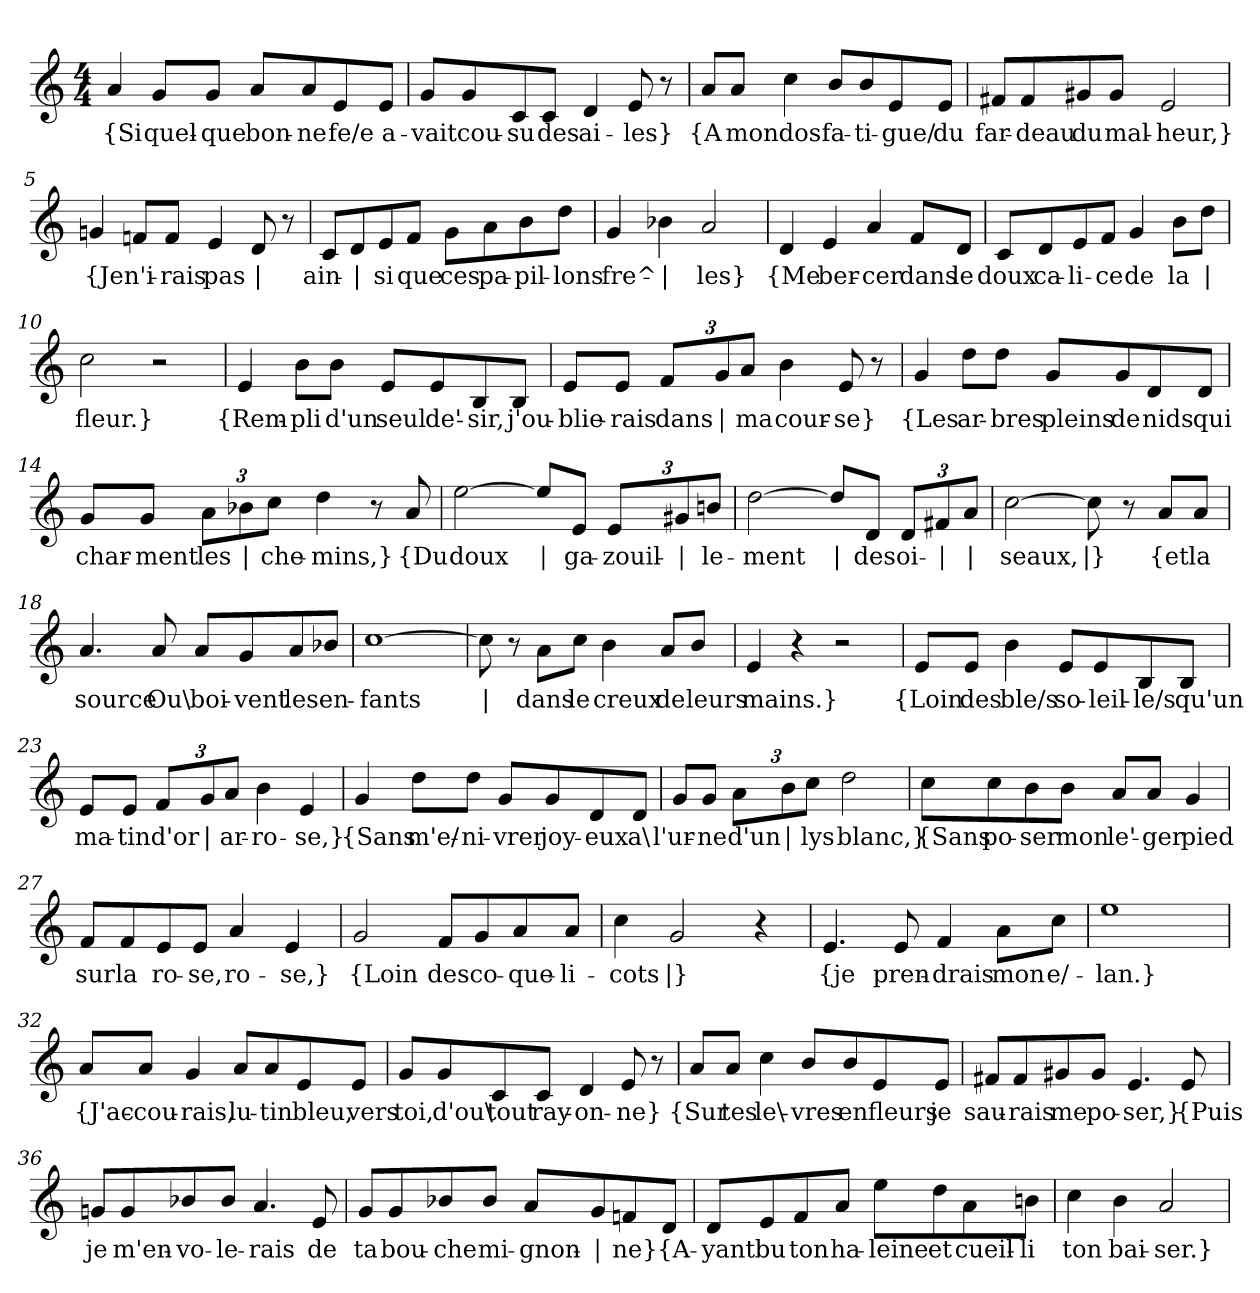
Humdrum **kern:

**kern	**text
*part1	*part1
*staff1	*staff1
*clefG2	*
*k[]	*
*M4/4	*
=1	=1
!	!LO:LY:b
4a/	{Si
!	!LO:LY:b
8g/L	quel-
!	!LO:LY:b
8g/J	-que
!	!LO:LY:b
8a/L	bon-
!	!LO:LY:b
8a/	-ne
!	!LO:LY:b
8e/	fe/e
!	!LO:LY:b
8e/J	a-
=2	=2
!	!LO:LY:b
8g/L	-vait
!	!LO:LY:b
8g/	cou-
!	!LO:LY:b
8c/	-su
!	!LO:LY:b
8c/J	des
!	!LO:LY:b
4d/	ai-
!	!LO:LY:b
8e/	-les}
8r	.
=3	=3
!	!LO:LY:b
8a/L	{A
!	!LO:LY:b
8a/J	mon
!	!LO:LY:b
4cc\	dos
!	!LO:LY:b
8b/L	fa-
!	!LO:LY:b
8b/	-ti-
!	!LO:LY:b
8e/	-gue/
!	!LO:LY:b
8e/J	du
!!LO:LB:g=z
=4	=4
!	!LO:LY:b
8f#X/L	far-
!	!LO:LY:b
8f#/	-deau
!	!LO:LY:b
8g#X/	du
!	!LO:LY:b
8g#/J	mal-
!	!LO:LY:b
2e/	-heur,}
=5	=5
!	!LO:LY:b
4gn/	{Je
!	!LO:LY:b
8fn/L	n'i-
!	!LO:LY:b
8f/J	-rais
!	!LO:LY:b
4e/	pas
!	!LO:LY:b
8d/	|
8r	.
=6	=6
!	!LO:LY:b
8c/L	ain-
!	!LO:LY:b
8d/	|
!	!LO:LY:b
8e/	-si
!	!LO:LY:b
8f/J	que
!	!LO:LY:b
8g\L	ces
!	!LO:LY:b
8a\	pa-
!	!LO:LY:b
8b\	-pil-
!	!LO:LY:b
8dd\J	-lons
=7	=7
!	!LO:LY:b
4g/	fre^-
!	!LO:LY:b
4b-X\	|
!	!LO:LY:b
2a/	-les}
!!LO:LB:g=z
=8	=8
!	!LO:LY:b
4d/	{Me
!	!LO:LY:b
4e/	ber-
!	!LO:LY:b
4a/	-cer
!	!LO:LY:b
8f/L	dans
!	!LO:LY:b
8d/J	le
=9	=9
!	!LO:LY:b
8c/L	doux
!	!LO:LY:b
8d/	ca-
!	!LO:LY:b
8e/	-li-
!	!LO:LY:b
8f/J	-ce
!	!LO:LY:b
4g/	de
!	!LO:LY:b
8b\L	la
!	!LO:LY:b
8dd\J	|
=10	=10
!	!LO:LY:b
2cc\	fleur.}
2r	.
=11	=11
!	!LO:LY:b
4e/	{Rem-
!	!LO:LY:b
8b\L	-pli
!	!LO:LY:b
8b\J	d'un
!	!LO:LY:b
8e/L	seul
!	!LO:LY:b
8e/	de'-
!	!LO:LY:b
8B/	-sir,
!	!LO:LY:b
8B/J	j'ou-
!!LO:LB:g=z
=12	=12
!	!LO:LY:b
8e/L	-blie-
!	!LO:LY:b
8e/J	-rais
*Xbrackettup	*
!	!LO:LY:b
12f/L	dans
!	!LO:LY:b
12g/	|
!	!LO:LY:b
12a/J	ma
!	!LO:LY:b
4b\	cour-
!	!LO:LY:b
8e/	-se}
8r	.
=13	=13
!	!LO:LY:b
4g/	{Les
!	!LO:LY:b
8dd\L	ar-
!	!LO:LY:b
8dd\J	-bres
!	!LO:LY:b
8g/L	pleins
!	!LO:LY:b
8g/	de
!	!LO:LY:b
8d/	nids
!	!LO:LY:b
8d/J	qui
=14	=14
!	!LO:LY:b
8g/L	char-
!	!LO:LY:b
8g/J	-ment
!	!LO:LY:b
12a\L	les
!	!LO:LY:b
12b-X\	|
!	!LO:LY:b
12cc\J	che-
!	!LO:LY:b
4dd\	-mins,}
8r	.
!	!LO:LY:b
8a/	{Du
!!LO:LB:g=z
=15	=15
!	!LO:LY:b
[2ee\	doux
!	!LO:LY:b
8ee/L]	|
!	!LO:LY:b
8e/J	ga-
!	!LO:LY:b
12e/L	-zouil-
!	!LO:LY:b
12g#X/	|
!	!LO:LY:b
12bn/J	-le-
=16	=16
!	!LO:LY:b
[2dd\	-ment
!	!LO:LY:b
8dd/L]	|
!	!LO:LY:b
8d/J	des
!	!LO:LY:b
12d/L	oi-
!	!LO:LY:b
12f#X/	|
!	!LO:LY:b
12a/J	|
=17	=17
!	!LO:LY:b
[2cc\	-seaux,
!	!LO:LY:b
8cc\]	|}
8r	.
!	!LO:LY:b
8a/L	{et
!	!LO:LY:b
8a/J	la
=18	=18
!	!LO:LY:b
4.a/	source
!	!LO:LY:b
8a/	Ou\
!	!LO:LY:b
8a/L	boi-
!	!LO:LY:b
8g/	-vent
!	!LO:LY:b
8a/	les
!	!LO:LY:b
8b-X/J	en-
=19	=19
!	!LO:LY:b
[1cc	-fants
!!LO:LB:g=z
=20	=20
!	!LO:LY:b
8cc\]	|
8r	.
!	!LO:LY:b
8a\L	dans
!	!LO:LY:b
8cc\J	le
!	!LO:LY:b
4b\	creux
!	!LO:LY:b
8a/L	de
!	!LO:LY:b
8b/J	leurs
=21	=21
!	!LO:LY:b
4e/	mains.}
4r	.
2r	.
=22	=22
!	!LO:LY:b
8e/L	{Loin
!	!LO:LY:b
8e/J	des
!	!LO:LY:b
4b\	ble/s
!	!LO:LY:b
8e/L	so-
!	!LO:LY:b
8e/	-leil-
!	!LO:LY:b
8B/	-le/s
!	!LO:LY:b
8B/J	qu'un
=23	=23
!	!LO:LY:b
8e/L	ma-
!	!LO:LY:b
8e/J	-tin
!	!LO:LY:b
12f/L	d'or
!	!LO:LY:b
12g/	|
!	!LO:LY:b
12a/J	ar-
!	!LO:LY:b
4b\	-ro-
!	!LO:LY:b
4e/	se,}
!!LO:LB:g=z
=24	=24
!	!LO:LY:b
4g/	{Sans
!	!LO:LY:b
8dd\L	m'e/-
!	!LO:LY:b
8dd\J	-ni-
!	!LO:LY:b
8g/L	-vrer
!	!LO:LY:b
8g/	joy-
!	!LO:LY:b
8d/	-eux
!	!LO:LY:b
8d/J	a\
=25	=25
!	!LO:LY:b
8g/L	l'ur-
!	!LO:LY:b
8g/J	-ne
!	!LO:LY:b
12a\L	d'un
!	!LO:LY:b
12b\	|
!	!LO:LY:b
12cc\J	lys
!	!LO:LY:b
2dd\	blanc,}
=26	=26
!	!LO:LY:b
8cc\L	{Sans
!	!LO:LY:b
8cc\	po-
!	!LO:LY:b
8b\	-ser
!	!LO:LY:b
8b\J	mon
!	!LO:LY:b
8a/L	le'-
!	!LO:LY:b
8a/J	-ger
!	!LO:LY:b
4g/	pied
!!LO:LB:g=z
=27	=27
!	!LO:LY:b
8f/L	sur
!	!LO:LY:b
8f/	la
!	!LO:LY:b
8e/	ro-
!	!LO:LY:b
8e/J	-se,
!	!LO:LY:b
4a/	ro-
!	!LO:LY:b
4e/	-se,}
=28	=28
!	!LO:LY:b
2g/	{Loin
!	!LO:LY:b
8f/L	des
!	!LO:LY:b
8g/	co-
!	!LO:LY:b
8a/	-que-
!	!LO:LY:b
8a/J	-li-
=29	=29
!	!LO:LY:b
4cc\	-cots
!	!LO:LY:b
2g/	|}
4r	.
=30	=30
!	!LO:LY:b
4.e/	{je
!	!LO:LY:b
8e/	pren-
!	!LO:LY:b
4f/	-drais
!	!LO:LY:b
8a\L	mon
!	!LO:LY:b
8cc\J	e/-
=31	=31
!	!LO:LY:b
1ee	-lan.}
!!LO:LB:g=z
=32	=32
!	!LO:LY:b
8a/L	{J'ac-
!	!LO:LY:b
8a/J	-cou-
!	!LO:LY:b
4g/	-rais,
!	!LO:LY:b
8a/L	lu-
!	!LO:LY:b
8a/	-tin
!	!LO:LY:b
8e/	bleu,
!	!LO:LY:b
8e/J	vers
=33	=33
!	!LO:LY:b
8g/L	toi,
!	!LO:LY:b
8g/	d'ou\
!	!LO:LY:b
8c/	tout
!	!LO:LY:b
8c/J	ray-
!	!LO:LY:b
4d/	-on-
!	!LO:LY:b
8e/	-ne}
8r	.
=34	=34
!	!LO:LY:b
8a/L	{Sur
!	!LO:LY:b
8a/J	tes
!	!LO:LY:b
4cc\	le\-
!	!LO:LY:b
8b/L	vres
!	!LO:LY:b
8b/	en
!	!LO:LY:b
8e/	fleurs
!	!LO:LY:b
8e/J	je
!!LO:LB:g=z
=35	=35
!	!LO:LY:b
8f#X/L	sau-
!	!LO:LY:b
8f#/	-rais
!	!LO:LY:b
8g#X/	me
!	!LO:LY:b
8g#/J	po-
!	!LO:LY:b
4.e/	-ser,}
!	!LO:LY:b
8e/	{Puis
=36	=36
!	!LO:LY:b
8gn/L	je
!	!LO:LY:b
8g/	m'en-
!	!LO:LY:b
8b-X/	-vo-
!	!LO:LY:b
8b-/J	-le-
!	!LO:LY:b
4.a/	-rais
!	!LO:LY:b
8e/	de
=37	=37
!	!LO:LY:b
8g/L	ta
!	!LO:LY:b
8g/	bou-
!	!LO:LY:b
8b-X/	-che
!	!LO:LY:b
8b-/J	mi-
!	!LO:LY:b
8a/L	-gnon-
!	!LO:LY:b
8g/	|
!	!LO:LY:b
8fn/	-ne}
!	!LO:LY:b
8d/J	{A-
!!LO:PB:g=z
=38	=38
!	!LO:LY:b
8d/L	-yant
!	!LO:LY:b
8e/	bu
!	!LO:LY:b
8f/	ton
!	!LO:LY:b
8a/J	ha-
!	!LO:LY:b
8ee\L	-leine
!	!LO:LY:b
8dd\	et
!	!LO:LY:b
8a\	cueil-
!	!LO:LY:b
8bn\J	-li
=39	=39
!	!LO:LY:b
4cc\	ton
!	!LO:LY:b
4b\	bai-
!	!LO:LY:b
2a/	-ser.}
=	=
*-	*-
